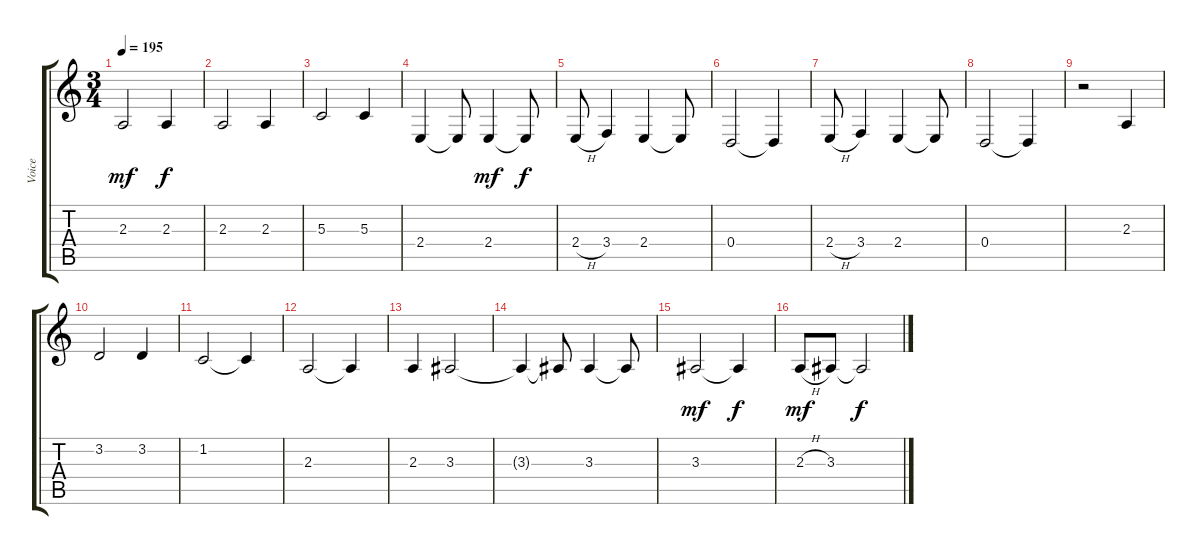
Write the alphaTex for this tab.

\track ("Voice" "Voice") {instrument altosax}
\staff {score tabs}
\tuning (E4 B3 G3 D3 A2 E2) {hide}
\ts (3 4)
\tempo 195
\clef g2
\ks c
2.3.2{dy mf} 2.3.4{dy f} |
2.3.2 2.3.4 |
5.3.2 5.3.4 |
2.4.4 2.4{t}.8 2.4.4{dy mf} 2.4{t}.8{dy f} |
2.4{h}.8 3.4.4 2.4.4 2.4{t}.8 |
0.4.2 0.4{t}.4 |
2.4{h}.8{volume 12} 3.4.4 2.4.4 2.4{t}.8 |
0.4.2 0.4{t}.4 |
r.2{volume 16} 2.3.4 |
3.2.2 3.2.4 |
1.2.2 1.2{t}.4 |
2.3.2 2.3{t}.4 |
2.3.4 3.3.2{volume 13} |
3.3{t}.4 3.3{t}.8 3.3.4{volume 13} 3.3{t}.8 |
3.3.2{dy mf} 3.3{t}.4{dy f} |
2.3{h}.8{dy mf} 3.3.8 3.3{t}.2{dy f}
